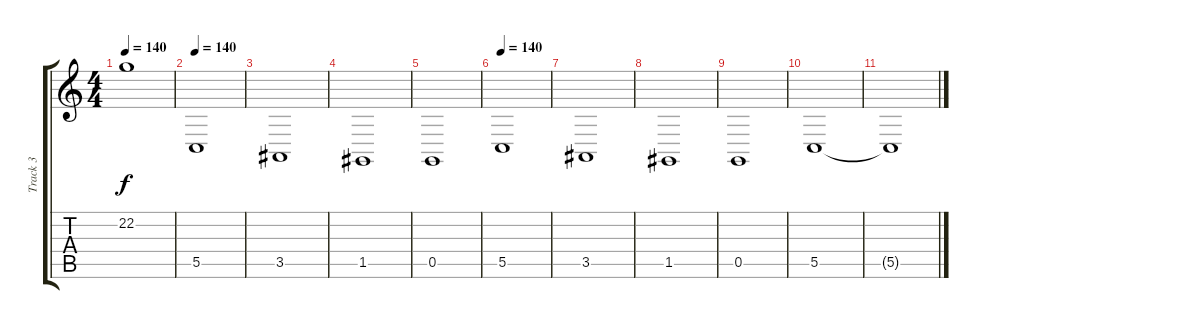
\track ("Track 3" "Track 3") {instrument synthstrings2}
\staff {score tabs}
\tuning (D4 A3 F3 C3 G2 C2) {hide}
\ts (4 4)
\tempo 140
\clef g2
\ks c
22.2{t}.1{dy f} |
\tempo 140
5.5.1 |
3.5.1 |
1.5.1 |
0.5.1 |
\tempo 140
5.5.1 |
3.5.1 |
1.5.1 |
0.5.1 |
5.5.1{volume 6} |
5.5{t}.1
